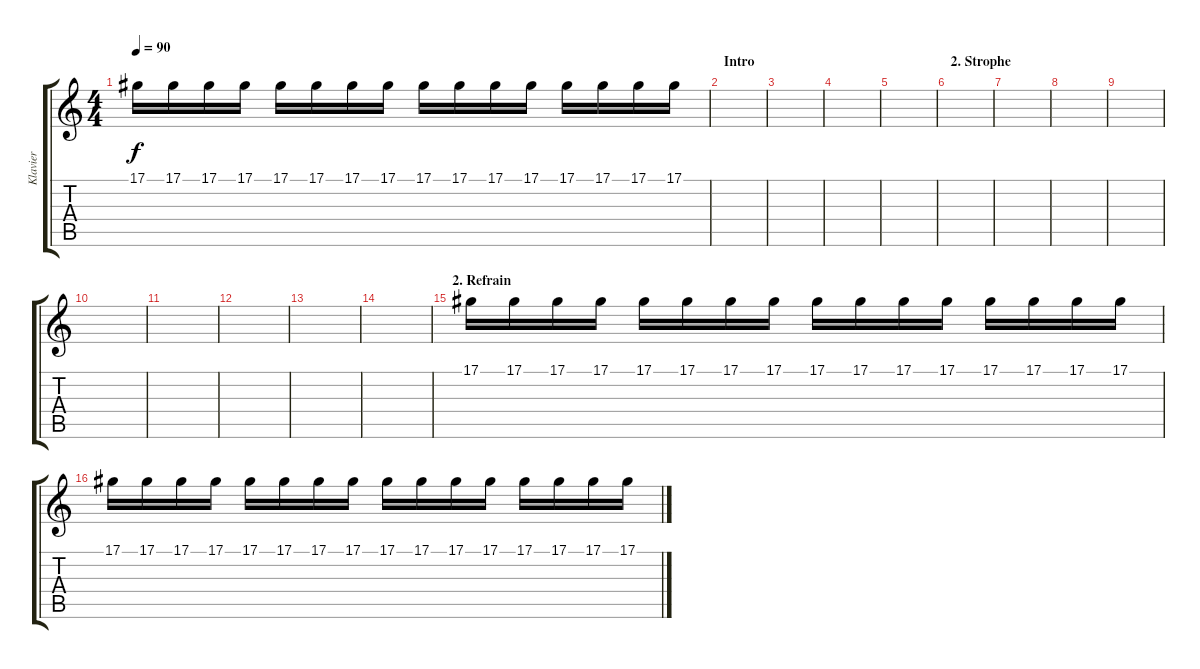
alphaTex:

\track ("Klavier" "Klavier") {instrument honkytonkpiano}
\staff {score tabs}
\tuning (Eb4 Bb3 Gb3 Db3 Ab2 Eb2) {hide}
\ts (4 4)
\tempo 90
\clef g2
\ks c
17.1.16{dy f} 17.1.16 17.1.16 17.1.16 17.1.16 17.1.16 17.1.16 17.1.16 17.1.16 17.1.16 17.1.16 17.1.16 17.1.16 17.1.16 17.1.16 17.1.16 |
\section ("" "Intro")
|
|
|
|
\section ("" "2. Strophe")
|
|
|
|
|
|
|
|
|
\section ("" "2. Refrain")
17.1.16 17.1.16 17.1.16 17.1.16 17.1.16 17.1.16 17.1.16 17.1.16 17.1.16 17.1.16 17.1.16 17.1.16 17.1.16 17.1.16 17.1.16 17.1.16 |
17.1.16 17.1.16 17.1.16 17.1.16 17.1.16 17.1.16 17.1.16 17.1.16 17.1.16 17.1.16 17.1.16 17.1.16 17.1.16 17.1.16 17.1.16 17.1.16
